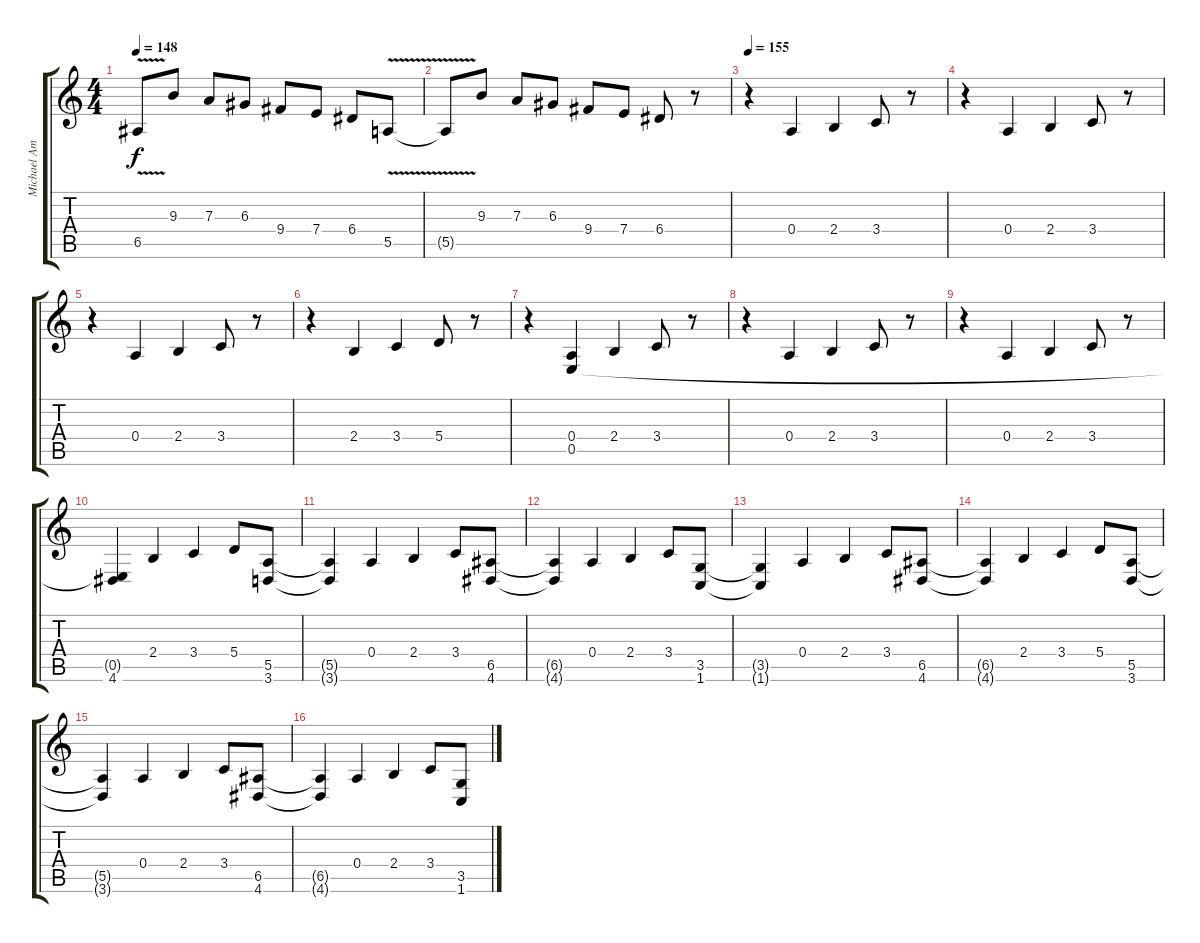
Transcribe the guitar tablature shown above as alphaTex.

\track ("Michael Amott" "Michael Am") {instrument distortionguitar}
\staff {score tabs}
\tuning (B3 Gb3 D3 A2 E2 B1) {hide}
\ts (4 4)
\tempo 148
\clef g2
\ks c
6.5{v t}.8{dy f} 9.3.8 7.3.8 6.3.8 9.4.8 7.4.8 6.4.8 5.5{v}.8 |
5.5{v t}.8 9.3.8 7.3.8 6.3.8 9.4.8 7.4.8 6.4.8 r.8 |
\tempo 155
r.4 0.4.4 2.4.4 3.4.8 r.8 |
r.4 0.4.4 2.4.4 3.4.8 r.8 |
r.4 0.4.4 2.4.4 3.4.8 r.8 |
r.4 2.4.4 3.4.4 5.4.8 r.8 |
r.4 (0.4 0.5).4 2.4.4 3.4.8 r.8 |
r.4 0.4.4 2.4.4 3.4.8 r.8 |
r.4 0.4.4 2.4.4 3.4.8 r.8 |
(0.5{t} 4.6).4 2.4.4 3.4.4 5.4.8 (5.5 3.6).8 |
(5.5{t} 3.6{t}).4 0.4.4 2.4.4 3.4.8 (6.5 4.6).8 |
(6.5{t} 4.6{t}).4 0.4.4 2.4.4 3.4.8 (3.5 1.6).8 |
(3.5{t} 1.6{t}).4 0.4.4 2.4.4 3.4.8 (6.5 4.6).8 |
(6.5{t} 4.6{t}).4 2.4.4 3.4.4 5.4.8 (5.5 3.6).8 |
(5.5{t} 3.6{t}).4 0.4.4 2.4.4 3.4.8 (6.5 4.6).8 |
(6.5{t} 4.6{t}).4 0.4.4 2.4.4 3.4.8 (3.5 1.6).8
